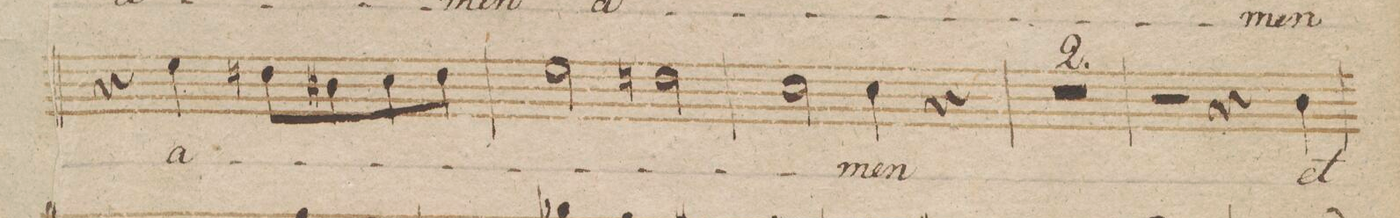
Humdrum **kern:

**kern	**text	**dynam
*I"Canto.	*	*
*clefC1	*	*
*k[b-]	*	*
*met(c)	*	*
*M4/4	*	*
4r	.	.
4cc\	a-	.
8bn\L	.	.
8g#X\	.	.
8a\	.	.
8b\J	.	.
=239	=239	=239
2cc\	.	.
2bn\	.	.
=240	=240	=240
2a\	.	.
4a\	-men	.
4r	.	.
=241	=241	=241
0r	.	.
=242	=242	=242
=243	=243	=243
2r	.	.
4r	.	.
4g\	et	.
=244	=244	=244
*-	*-	*-
